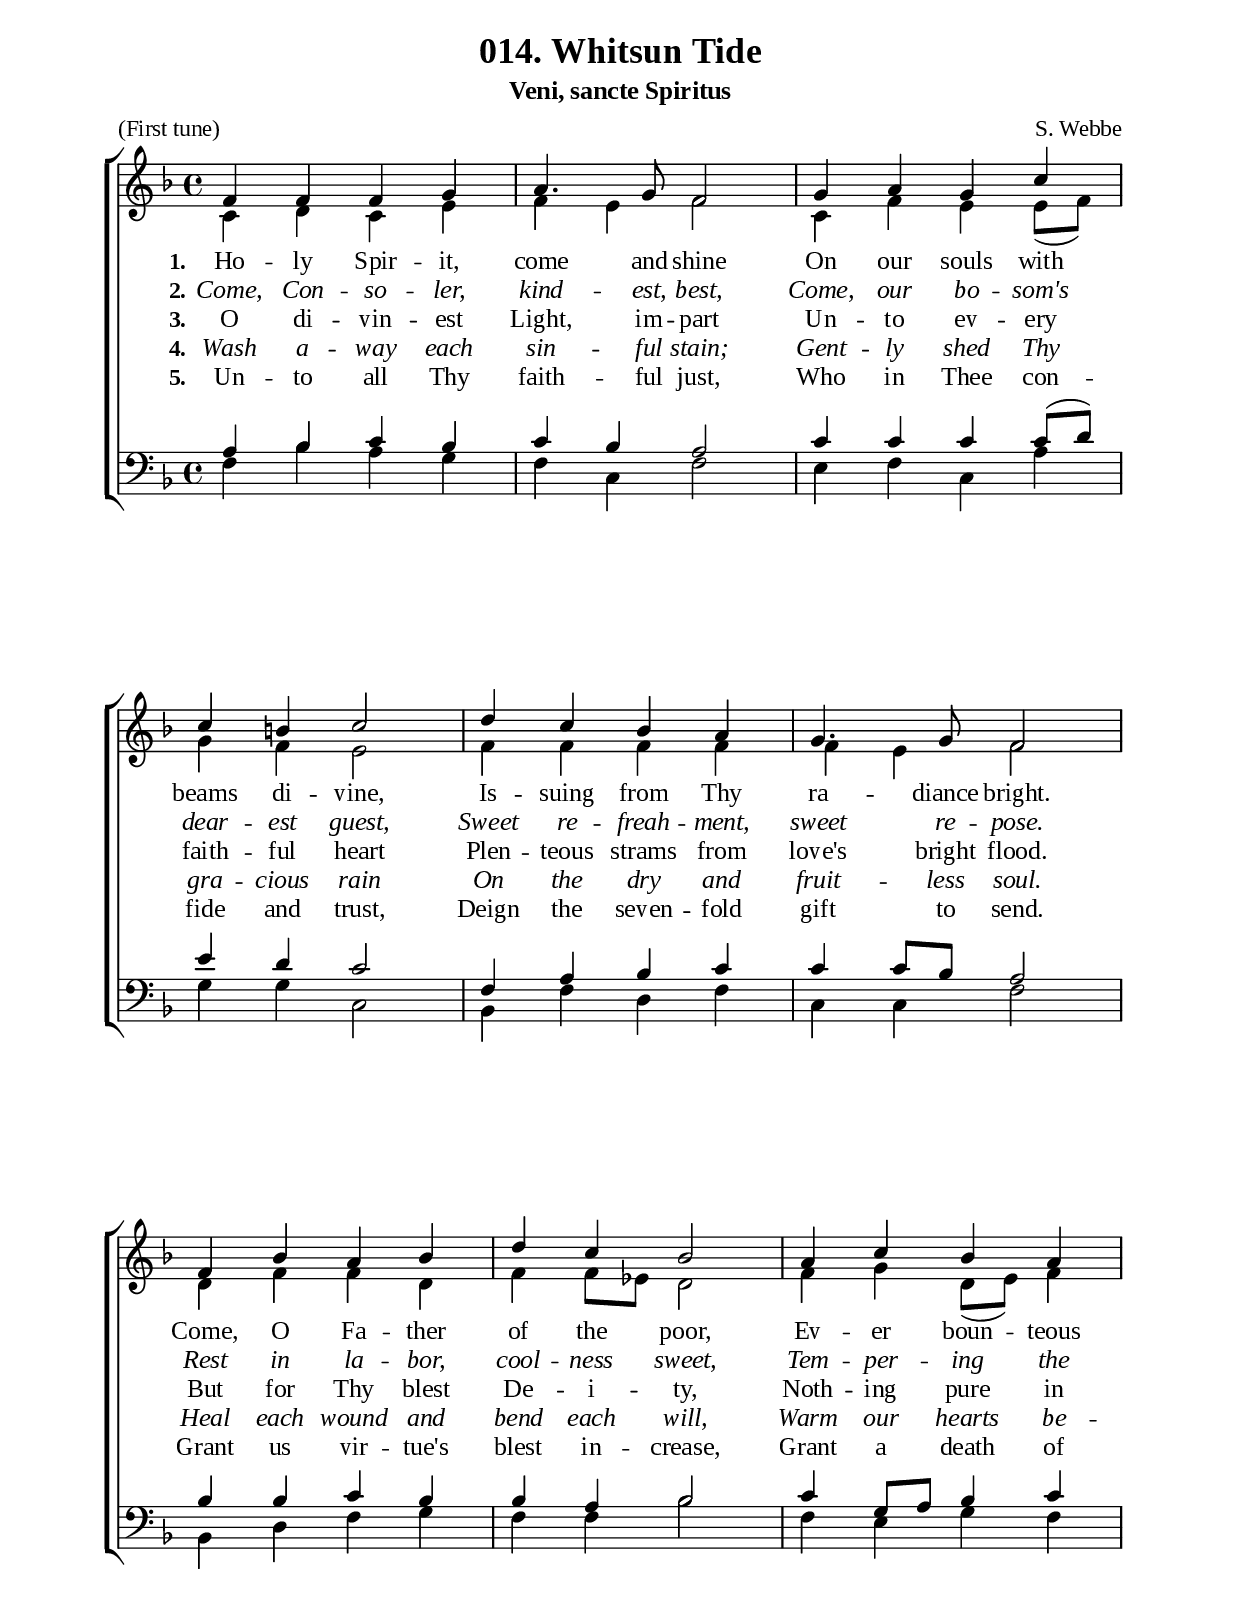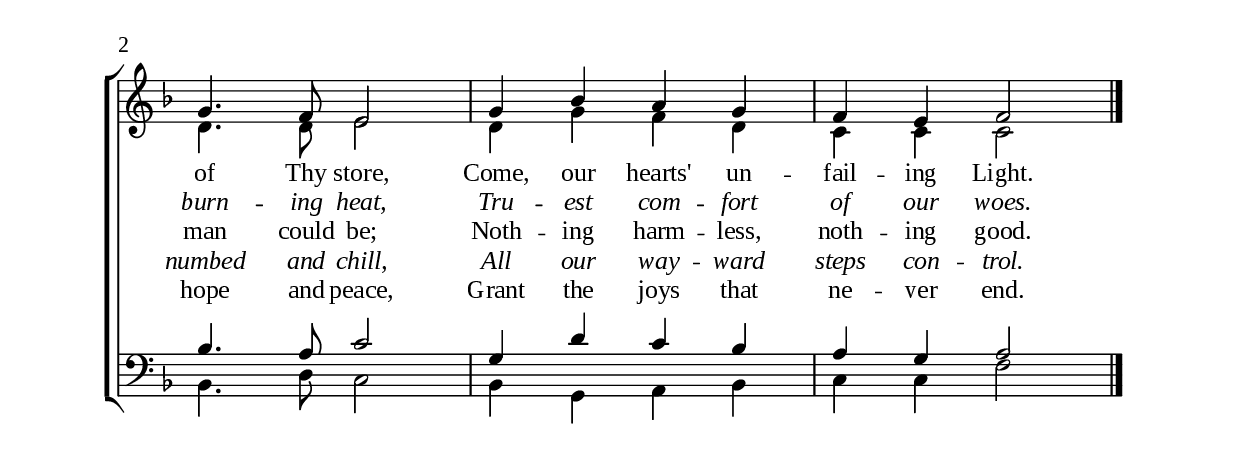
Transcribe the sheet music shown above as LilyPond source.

%%%%%%%%%%%%%%%%%%%%%%%%%%%%%
% CONTENTS OF THIS DOCUMENT
% 1. Common settings
% 2. Soprano verse music
% 3. Alto verse music
% 4. Tenor verse music
% 5. Basso verse music
% 6. Verse lyrics
% 7. Layout
%%%%%%%%%%%%%%%%%%%%%%%%%%%%%

%%%%%%%%%%%%%%%%%%%%%%%%%%%%%
% 1. Common settings
%%%%%%%%%%%%%%%%%%%%%%%%%%%%%
\version "2.18.2"

\header {
  title = "014. Whitsun Tide"
  subtitle = "Veni, sancte Spiritus"
  poet = "(First tune)"
  composer = "S. Webbe"
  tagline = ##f
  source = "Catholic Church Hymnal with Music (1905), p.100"
  %site = ""
}

globalSettings= {
  \key f \major
  \time 4/4
  %\override Score.BarNumber.break-visibility = ##(#t #t #t)
  \override Score.BarNumber.break-visibility = ##(#f #f #f)
}

verseSettings = {
  \phrasingSlurDashed
}

\paper {
  #(set-paper-size "a4")
  top-margin = 15\mm
  bottom-margin = 15\mm
  left-margin = 20\mm
  right-margin = 20\mm
  indent = #0
  #(define fonts
	 (make-pango-font-tree "Liberation Serif"
	 		       "Liberation Serif"
			       "Liberation Serif"
			       (/ 20 20)))
}

printItalic = \with {
  \override LyricText.font-shape = #'italic
}

%%%%%%%%%%%%%%%%%%%%%%%%%%%%%
% 2. Soprano verse music
%%%%%%%%%%%%%%%%%%%%%%%%%%%%%
musicVerseSoprano = \relative c' {
  %{  1 %} f4 f f g |
  %{	2 %} a4. g8 f2 |
  %{	3 %} g4 a g c \break \bar "|"
  %{	4 %} c b c2 |
  %{	5 %} d4 c bes a |
  %{	6 %} g4. g8 f2 \break \bar "|"
  %{	7 %} f4 bes a bes |
  %{	8 %} d c bes2 |
  %{	9 %} a4 c bes a \break \bar "|"
  %{ 10%} g4. f8 e2 |
  %{ 11%} g4 bes a g |
  %{ 12%} f e f2 \bar "|."

}

%%%%%%%%%%%%%%%%%%%%%%%%%%%%%
% 3. Alto verse music
%%%%%%%%%%%%%%%%%%%%%%%%%%%%%
musicVerseAlto = \relative c' {
  %{	1 %} c4 d c e |
  %{	2 %} f e f2 |
  %{	3 %} c4 f e e8 (f) |
  %{	4 %} g4 f e2 |
  %{	5 %} f4 f f f |
  %{	6 %} f e f2 |
  %{	7 %} d4 f f d |
  %{	8 %} f f8ees d2 |
  %{	9 %} f4 g d8 (e) f4 |
  %{ 10%} d4. d8 e2 |
  %{ 11%} d4 g f d |
  %{ 12%} c c c2
  
}

%%%%%%%%%%%%%%%%%%%%%%%%%%%%%
% 4. Tenor verse music
%%%%%%%%%%%%%%%%%%%%%%%%%%%%%
musicVerseTenor = \relative c' {
  %{	1 %} a4 bes c bes |
  %{	2 %} c bes a2 |
  %{	3 %} c4 c c c8 (d) |
  %{	4 %} e4 d c2 |
  %{	5 %} f,4 a bes c |
  %{	6 %} c c8 bes a2 |
  %{	7 %} bes4 bes c bes |
  %{	8 %} bes a bes2 |
  %{	9 %} c4 g8 a bes4 c |
  %{ 10%} bes4. a8 c2 |
  %{ 11%} g4 d' c bes |
  %{ 12%} a g a2
}

%%%%%%%%%%%%%%%%%%%%%%%%%%%%%
% 5. Basso verse music
%%%%%%%%%%%%%%%%%%%%%%%%%%%%%
musicVerseBasso = \relative c {
  %{	1 %} f4 bes a g |
  %{	2 %} f c f2 |
  %{	3 %} e4 f c a' |
  %{	4 %} g g c,2 |
  %{	5 %} bes4 f' d f |
  %{	6 %} c c f2 |
  %{	7 %} bes,4 d f g |
  %{	8 %} f f bes2 |
  %{	9 %} f4 e g f |
  %{ 10%} bes,4. d8 c2 |
  %{ 11%} bes4 g a bes |
  %{ 12%} c c f2
  
}

%%%%%%%%%%%%%%%%%%%%%%%%%%%%%
% 6. Verse lyrics
%%%%%%%%%%%%%%%%%%%%%%%%%%%%%
lyricVerseOne = \lyricmode {
  \set stanza = #"1."
  Ho -- ly Spir -- it, come and shine
  On our souls with beams di -- vine,
  Is -- suing from Thy ra -- diance bright.
  Come, O Fa -- ther of the poor,
  Ev -- er boun -- teous of Thy store,
  Come, our hearts' un -- fail -- ing Light.
}

lyricVerseTwo = \lyricmode {
  \set stanza = #"2."
  Come, Con -- so -- ler, kind -- est, best,
  Come, our bo -- som's dear -- est guest,
  Sweet re -- freah -- ment, sweet re -- pose.
  Rest in la -- bor, cool -- ness sweet,
  Tem -- per -- ing the burn -- ing heat,
  Tru -- est com -- fort of our woes.
}

lyricVerseThree = \lyricmode {
  \set stanza = #"3."
  O di -- vin -- est Light, im -- part
  Un -- to ev -- ery faith -- ful heart
  Plen -- teous strams from love's bright flood.
  But for Thy blest De -- i -- ty,
  Noth -- ing pure in man could be;
  Noth -- ing harm -- less, noth -- ing good.
}

lyricVerseFour = \lyricmode {
  \set stanza = #"4."
  Wash a -- way each sin -- ful stain;
  Gent -- ly shed Thy gra -- cious rain
  On the dry and fruit -- less soul.
  Heal each wound and bend each will,
  Warm our hearts be -- numbed and chill,
  All our way -- ward steps con -- trol.
}

lyricVerseFive = \lyricmode {
  \set stanza = #"5."
  Un -- to all Thy faith -- ful just,
  Who in Thee con -- fide and trust,
  Deign the seven -- fold gift to send.
  Grant us vir -- tue's blest in -- crease,
  Grant a death of hope and peace,
  Grant the joys that ne -- ver end.
}

%%%%%%%%%%%%%%%%%%%%%%%%%%%%%
% 7. Layout
%%%%%%%%%%%%%%%%%%%%%%%%%%%%%
\score {
    \new ChoirStaff <<
      \new Staff <<
        \clef "treble"
        \new Voice = "soprano" {
          \voiceOne \globalSettings \verseSettings \stemUp \slurUp \musicVerseSoprano
        }
        \new Voice = "alto" {
          \voiceTwo \globalSettings \verseSettings \stemDown \slurDown \musicVerseAlto
        }
      >>
      \new Lyrics \lyricsto soprano \lyricVerseOne
      \new Lyrics \printItalic \lyricsto soprano \lyricVerseTwo
      \new Lyrics \lyricsto soprano \lyricVerseThree
      \new Lyrics \printItalic \lyricsto soprano \lyricVerseFour
      \new Lyrics \lyricsto soprano \lyricVerseFive
      \new Staff <<
        \clef "bass"
        \new Voice = "tenor" {
          \voiceOne \globalSettings \verseSettings \stemUp \slurUp \musicVerseTenor
        }
        \new Voice = "basso" {
          \voiceTwo \globalSettings \verseSettings \stemDown \slurDown \musicVerseBasso
        }
      >>
    >>
}

